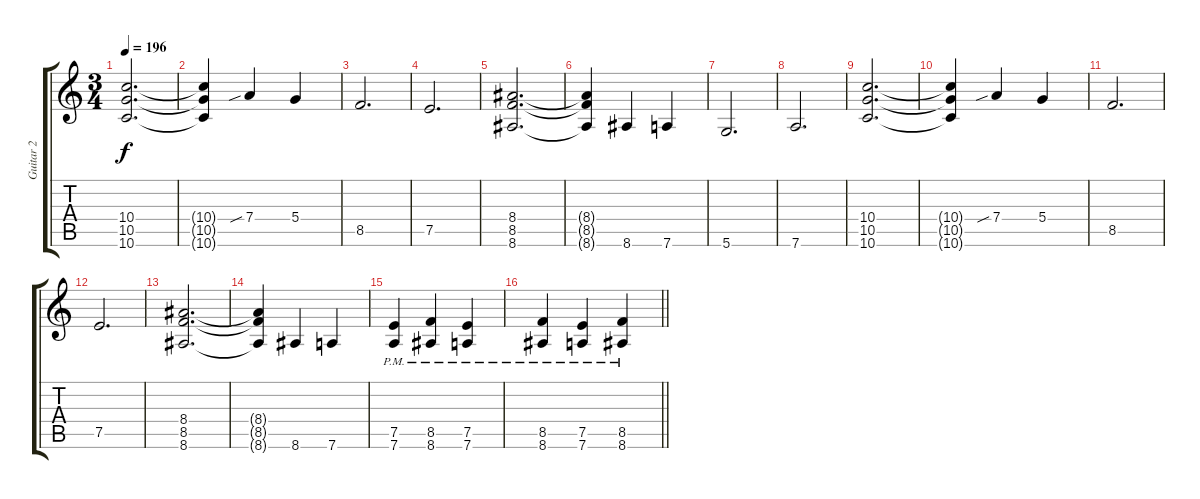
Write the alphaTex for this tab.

\track ("Guitar 2" "Guitar 2") {instrument distortionguitar}
\staff {score tabs}
\tuning (E4 B3 G3 D3 A2 D2) {hide}
\ts (3 4)
\tempo 196
\clef g2
\ks c
(10.4 10.5 10.6).2{d dy f} |
(10.4{t} 10.5{t} 10.6{t}).4 7.4{sib}.4 5.4.4 |
8.5.2{d} |
7.5.2{d} |
(8.4 8.5 8.6).2{d} |
(8.4{t} 8.5{t} 8.6{t}).4 8.6.4 7.6.4 |
5.6.2{d} |
7.6.2{d} |
(10.4 10.5 10.6).2{d} |
(10.4{t} 10.5{t} 10.6{t}).4 7.4{sib}.4 5.4.4 |
8.5.2{d} |
7.5.2{d} |
(8.4 8.5 8.6).2{d} |
(8.4{t} 8.5{t} 8.6{t}).4 8.6.4 7.6.4 |
(7.5{pm} 7.6{pm}).4 (8.5{pm} 8.6{pm}).4 (7.5{pm} 7.6{pm}).4 |
\barLineRight lightlight
(8.5{pm} 8.6{pm}).4 (7.5{pm} 7.6{pm}).4 (8.5{pm} 8.6{pm}).4
